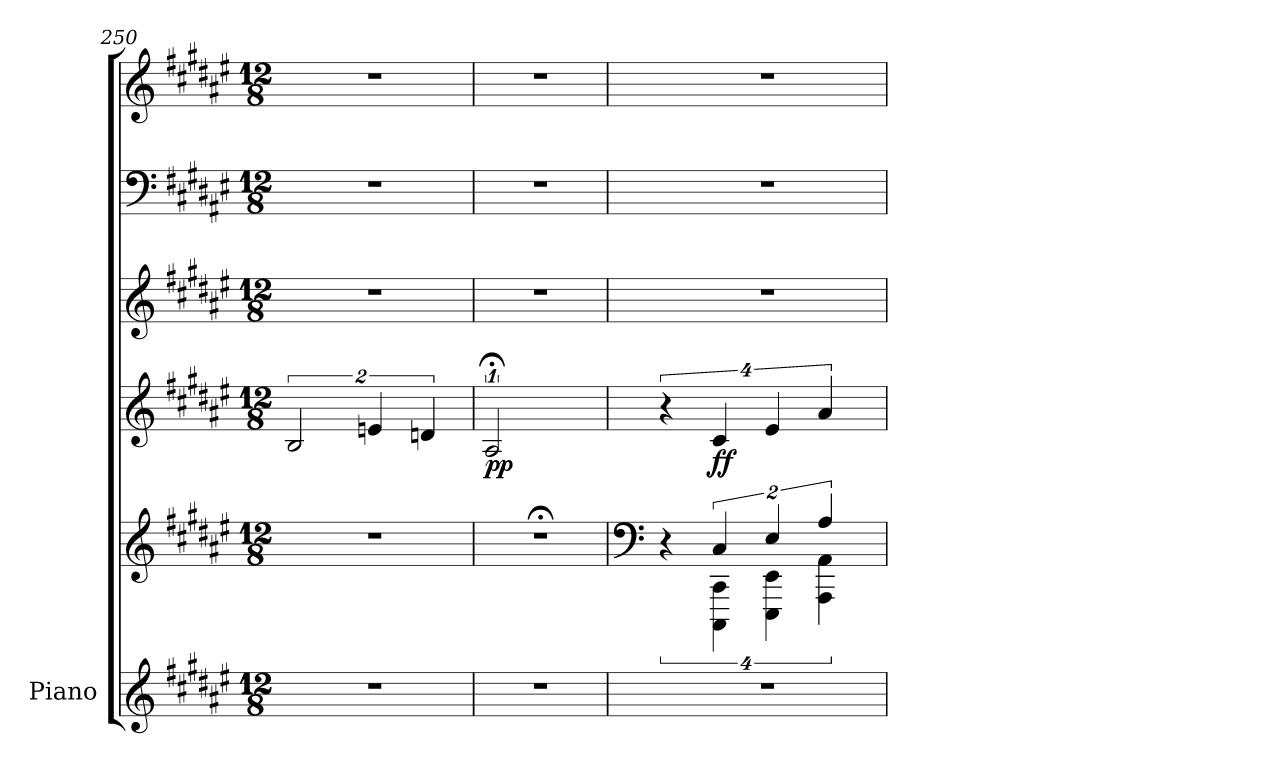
**kern	**kern	**kern	**kern	**kern	**kern	**dynam
*part1	*part1	*part1	*part1	*part1	*part1	*part1
*staff6	*staff5	*staff4	*staff3	*staff2	*staff1	*staff1/2/3/4/5/6
*I"Piano	*	*	*	*	*	*
*I'Pno	*	*	*	*	*	*
*clefG2	*clefG2	*clefG2	*clefG2	*clefF4	*clefG2	*
*k[f#c#g#d#a#e#]	*k[f#c#g#d#a#e#]	*k[f#c#g#d#a#e#]	*k[f#c#g#d#a#e#]	*k[f#c#g#d#a#e#]	*k[f#c#g#d#a#e#]	*
*M12/8	*M12/8	*M12/8	*M12/8	*M12/8	*M12/8	*
*MM70	*MM70	*MM70	*MM70	*MM70	*MM70	*
=250	=250	=250	=250	=250	=250	=250
1.r	1.r	4%3B/	1.r	1.r	1.r	.
*	*	*	*	*	*MM130	*
.	.	8%3en/	.	.	.	.
*	*	*	*	*	*MM70	*
.	.	8%3dn/	.	.	.	.
=251	=251	=251	=251	=251	=251	=251
*	*	*	*	*	*MM80	*
!	!	!	!	!	!	!LO:DY:b=4
1.r	1.r;<	2%3A#;<	1.r	1.r	1.r	pp
!!LO:PB:g=z
=252	=252	=252	=252	=252	=252	=252
*	*clefF4	*	*	*	*	*
*	*^	*^	*	*	*	*
1.r	4.ryy	8%3r	8%3r	8%3ryy	1.r	1.r	1.r	.
*	*	*	*	*	*	*	*MM180	*
!	!	!	!	!	!	!	!	!LO:DY:b=4
.	8%3C#/	8%3CCC#\ 8%3CC#\	8%3c#/	1ryy	.	.	.	ff
*	*	*	*	*	*	*	*MM200	*
.	8%3E#/	8%3EEE#\ 8%3EE#\	8%3e#/	.	.	.	.	.
*	*	*	*	*	*	*	*MM220	*
.	8%3A#/	8%3AAA#\ 8%3AA#\	8%3a#/	.	.	.	.	.
.	.	.	.	8ryy	.	.	.	.
*	*v	*v	*	*	*	*	*	*
*	*	*v	*v	*	*	*	*
=	=	=	=	=	=	=
*-	*-	*-	*-	*-	*-	*-
